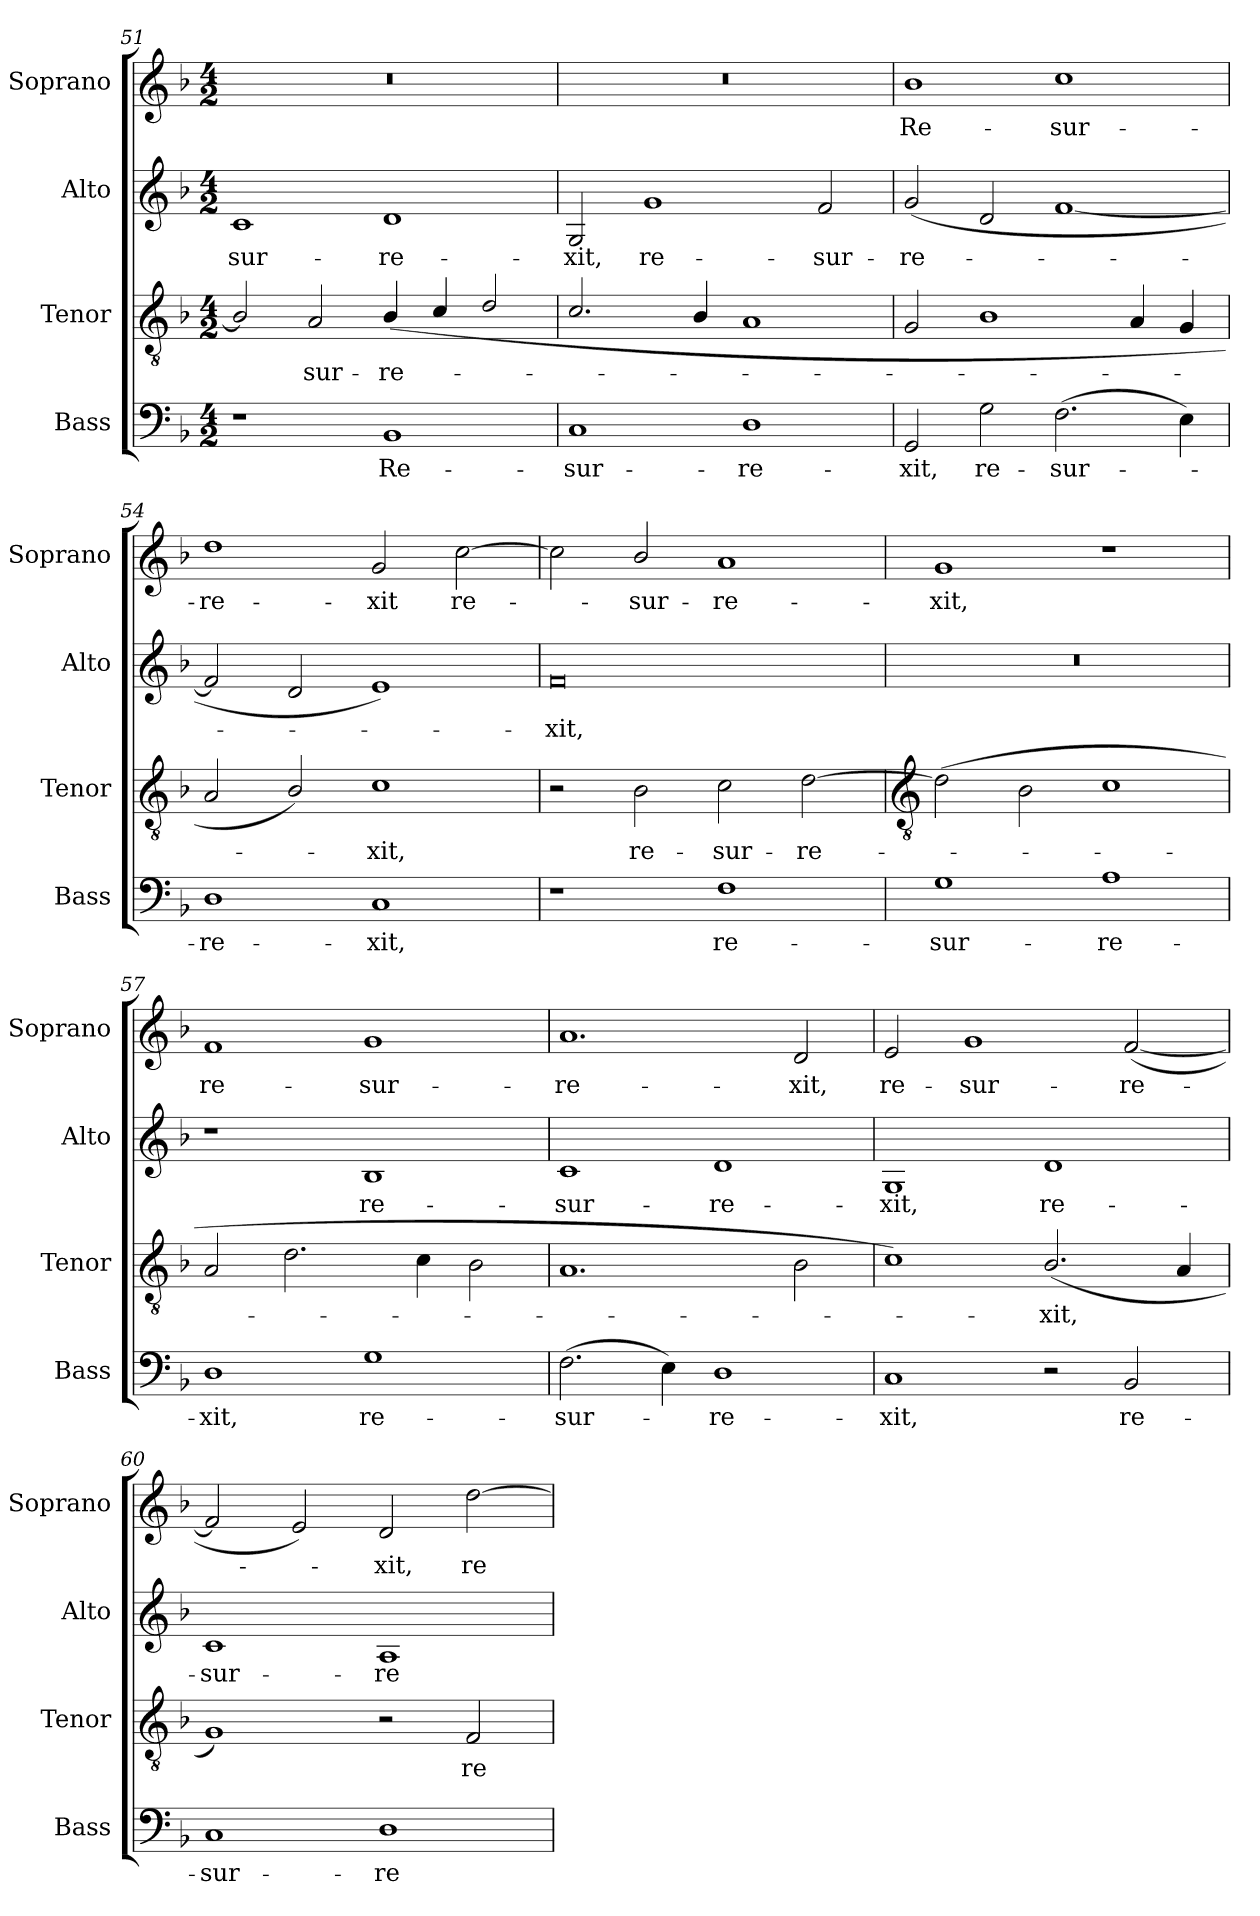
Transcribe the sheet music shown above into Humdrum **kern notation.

**kern	**text	**kern	**text	**kern	**text	**kern	**text
*part4	*part4	*part3	*part3	*part2	*part2	*part1	*part1
*staff4	*staff4	*staff3	*staff3	*staff2	*staff2	*staff1	*staff1
*I"Bass	*	*I"Tenor	*	*I"Alto	*	*I"Soprano	*
*I'Bass	*	*I'Tenor	*	*I'Alto	*	*I'Soprano	*
*clefF4	*	*clefGv2	*	*clefG2	*	*clefG2	*
*k[b-]	*	*k[b-]	*	*k[b-]	*	*k[b-]	*
*F:	*	*F:	*	*F:	*	*F:	*
*M4/2	*	*M4/2	*	*M4/2	*	*M4/2	*
=51	=51	=51	=51	=51	=51	=51	=51
!	!	!	!	!	!LO:LY:b	!	!
1r	.	2B-/]	.	1c	-sur-	0r	.
!	!	!	!LO:LY:b	!	!	!	!
.	.	2A	sur-	.	.	.	.
!	!LO:LY:b	!	!LO:LY:b	!	!LO:LY:b	!	!
1BB-	Re-	(<4B-/	-re-	1d	-re-	.	.
.	.	4c/	.	.	.	.	.
.	.	2d/	.	.	.	.	.
=52	=52	=52	=52	=52	=52	=52	=52
!	!LO:LY:b	!	!	!	!LO:LY:b	!	!
1C	-sur-	2.c/	.	2G	-xit,	0r	.
!	!	!	!	!	!LO:LY:b	!	!
.	.	.	.	1g	re-	.	.
.	.	4B-/	.	.	.	.	.
!	!LO:LY:b	!	!	!	!	!	!
1D	-re-	1A	.	.	.	.	.
!	!	!	!	!	!LO:LY:b	!	!
.	.	.	.	2f	-sur-	.	.
=53	=53	=53	=53	=53	=53	=53	=53
!	!LO:LY:b	!	!	!	!LO:LY:b	!	!LO:LY:b
2GG	-xit,	2G	.	(<2g	-re-	1b-	Re-
!	!LO:LY:b	!	!	!	!	!	!
2G	re-	1B-/	.	2d	.	.	.
!	!LO:LY:b	!	!	!	!	!	!LO:LY:b
(>2.F	-sur-	.	.	[1f	.	1cc	-sur-
.	.	4A	.	.	.	.	.
4E)	.	4G	.	.	.	.	.
=54	=54	=54	=54	=54	=54	=54	=54
!	!LO:LY:b	!	!	!	!	!	!LO:LY:b
1D	re-	2A	.	2f]	.	1dd	-re-
.	.	2B-/)	.	2d	.	.	.
!	!LO:LY:b	!	!LO:LY:b	!	!	!	!LO:LY:b
1C	-xit,	1c	xit,	1e)	.	2g	-xit
!	!	!	!	!	!	!	!LO:LY:b
.	.	.	.	.	.	[2cc	re-
=55	=55	=55	=55	=55	=55	=55	=55
!	!	!	!	!	!LO:LY:b	!	!
1r	.	2r	.	0f	xit,	2cc]	.
!	!	!	!LO:LY:b	!	!	!	!LO:LY:b
.	.	2B-	re-	.	.	2b-/	sur-
!	!LO:LY:b	!	!LO:LY:b	!	!	!	!LO:LY:b
1F	re-	2c	-sur-	.	.	1a	-re-
!	!	!	!LO:LY:b	!	!	!	!
.	.	[2d	-re-	.	.	.	.
!!LO:LB:g=z
=56	=56	=56	=56	=56	=56	=56	=56
*	*	*clefGv2	*	*	*	*	*
!	!LO:LY:b	!	!	!	!	!	!LO:LY:b
1G	-sur-	(>2d]	.	0r	.	1g	-xit,
.	.	2B-	.	.	.	.	.
!	!LO:LY:b	!	!	!	!	!	!
1A	-re-	1c	.	.	.	1r	.
=57	=57	=57	=57	=57	=57	=57	=57
!	!LO:LY:b	!	!	!	!	!	!LO:LY:b
1D	-xit,	2A	.	1r	.	1f	re-
.	.	2.d	.	.	.	.	.
!	!LO:LY:b	!	!	!	!LO:LY:b	!	!LO:LY:b
1G	re-	.	.	1B-	re-	1g	-sur-
.	.	4c	.	.	.	.	.
.	.	2B-	.	.	.	.	.
=58	=58	=58	=58	=58	=58	=58	=58
!	!LO:LY:b	!	!	!	!LO:LY:b	!	!LO:LY:b
(>2.F	-sur-	1.A	.	1c	-sur-	1.a	-re-
4E)	.	.	.	.	.	.	.
!	!LO:LY:b	!	!	!	!LO:LY:b	!	!
1D	re-	.	.	1d	-re-	.	.
!	!	!	!	!	!	!	!LO:LY:b
.	.	2B-	.	.	.	2d	-xit,
=59	=59	=59	=59	=59	=59	=59	=59
!	!LO:LY:b	!	!	!	!LO:LY:b	!	!LO:LY:b
1C	-xit,	1c)	.	1G	-xit,	2e	re-
!	!	!	!	!	!	!	!LO:LY:b
.	.	.	.	.	.	1g	-sur-
!	!	!	!LO:LY:b	!	!LO:LY:b	!	!
2r	.	(<2.B-/	xit,	1d	re-	.	.
!	!LO:LY:b	!	!	!	!	!	!LO:LY:b
2BB-	re-	.	.	.	.	(<[2f	-re-
.	.	4A	.	.	.	.	.
=60	=60	=60	=60	=60	=60	=60	=60
!	!LO:LY:b	!	!	!	!LO:LY:b	!	!
1C	-sur-	1G)	.	1c	-sur-	2f]	.
.	.	.	.	.	.	2e)	.
!	!LO:LY:b	!	!	!	!LO:LY:b	!	!LO:LY:b
1D	-re-	2r	.	1A	-re-	2d	xit,
!	!	!	!LO:LY:b	!	!	!	!LO:LY:b
.	.	2F	re-	.	.	[2dd	re-
=	=	=	=	=	=	=	=
*-	*-	*-	*-	*-	*-	*-	*-
